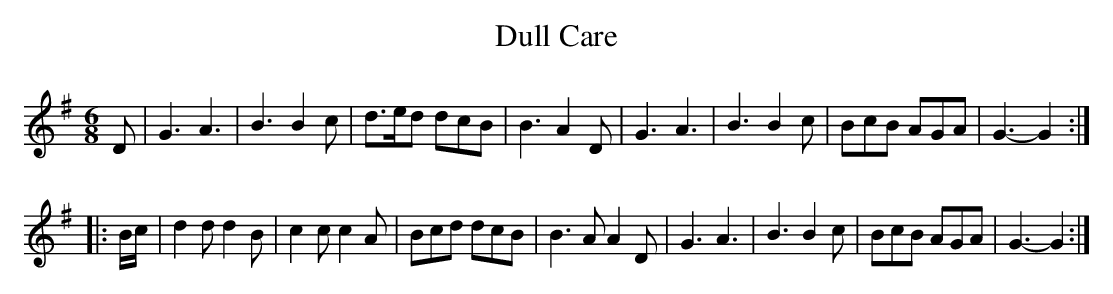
X:1
T:Dull Care
M:6/8
L:1/8
K:G
D|G3A3|B3 B2c|d>ed dcB|B3 A2D|G3A3|B3 B2c|BcB AGA|G3-G2:|
|:B/c/|d2d d2B|c2c c2A|Bcd dcB|B3AA2D|G3A3|B3 B2c|BcB AGA|G3-G2:|]
